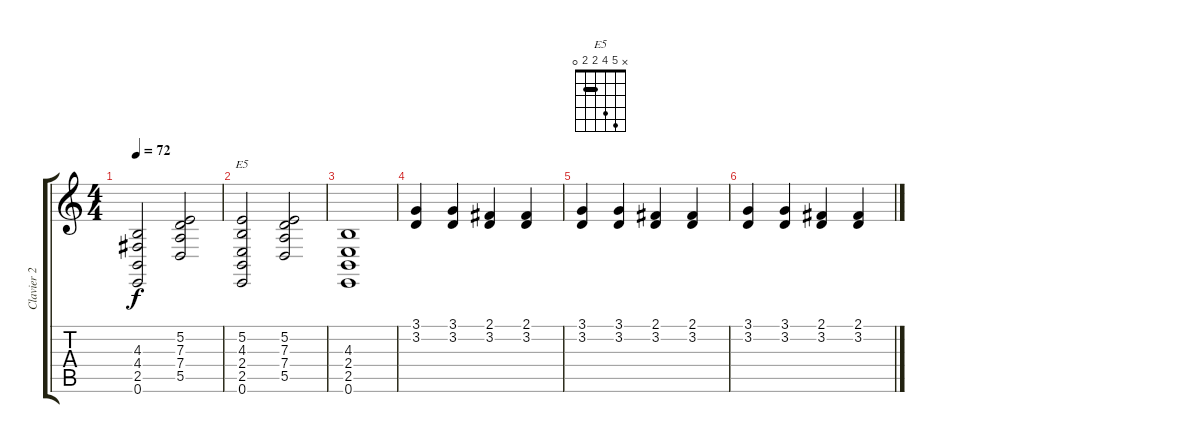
\track ("Clavier 2 - Synthé" "Clavier 2 ") {instrument stringensemble1}
\staff {score tabs}
\tuning (E4 B3 G3 D3 A2 E2) {hide}
\chord ("E5" x 5 4 2 2 0) {barre 2}
\ts (4 4)
\tempo 72
\clef g2
\ks c
(4.3 4.4 2.5 0.6).2{dy f} (5.2 7.3 7.4 5.5).2 |
(5.2 4.3 2.4 2.5 0.6).2{ch "E5"} (5.2 7.3 7.4 5.5).2 |
(4.3 2.4 2.5 0.6).1 |
(3.1 3.2).4{instrument acousticgrandpiano} (3.1 3.2).4 (2.1 3.2).4 (2.1 3.2).4 |
(3.1 3.2).4{volume 0} (3.1 3.2).4 (2.1 3.2).4 (2.1 3.2).4 |
(3.1 3.2).4 (3.1 3.2).4 (2.1 3.2).4 (2.1 3.2).4
